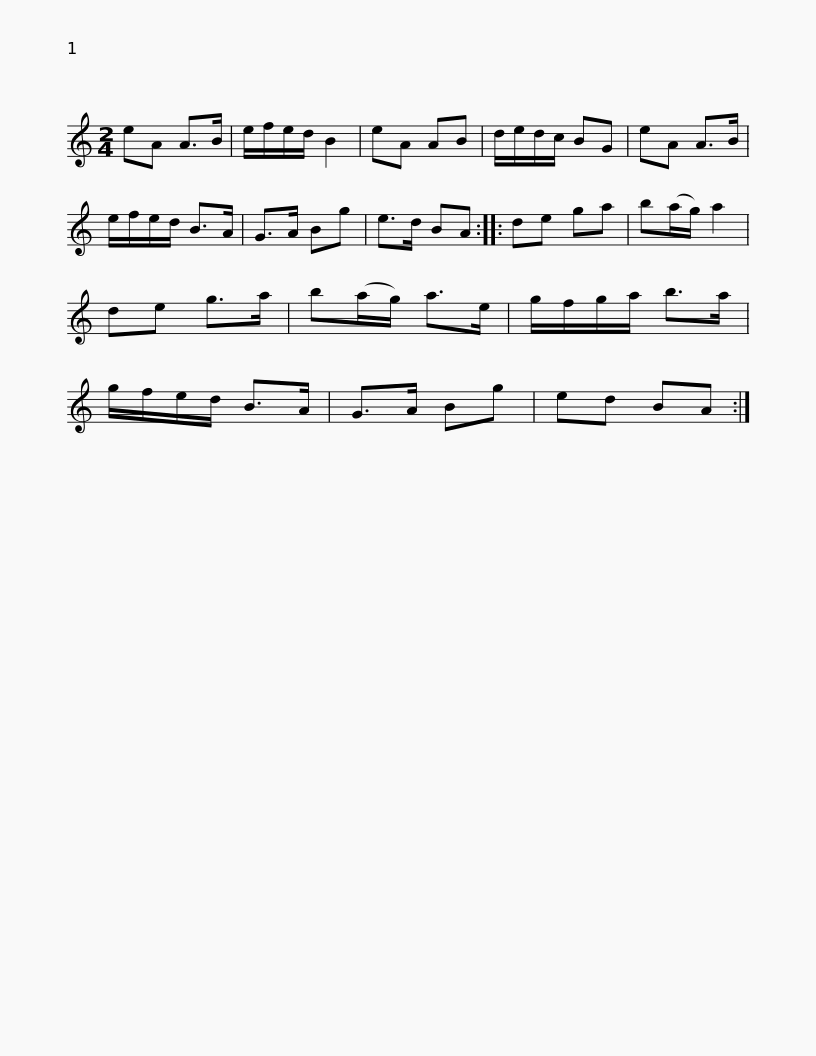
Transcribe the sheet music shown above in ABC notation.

X:1
L:1/8
M:2/4
I:linebreak $
K:C
V:1 treble
V:1
 eA A>B | e/f/e/d/ B2 | eA AB | d/e/d/c/ BG | eA A>B | %5
 e/f/e/d/ B>A | G>A Bg | e>d BA :: de ga |$ b(a/g/) a2 | %10
 de g>a | b(a/g/) a>e | g/f/g/a/ b>a | g/f/e/d/ B>A | G>A Bg | %15
 ed BA :| %16
